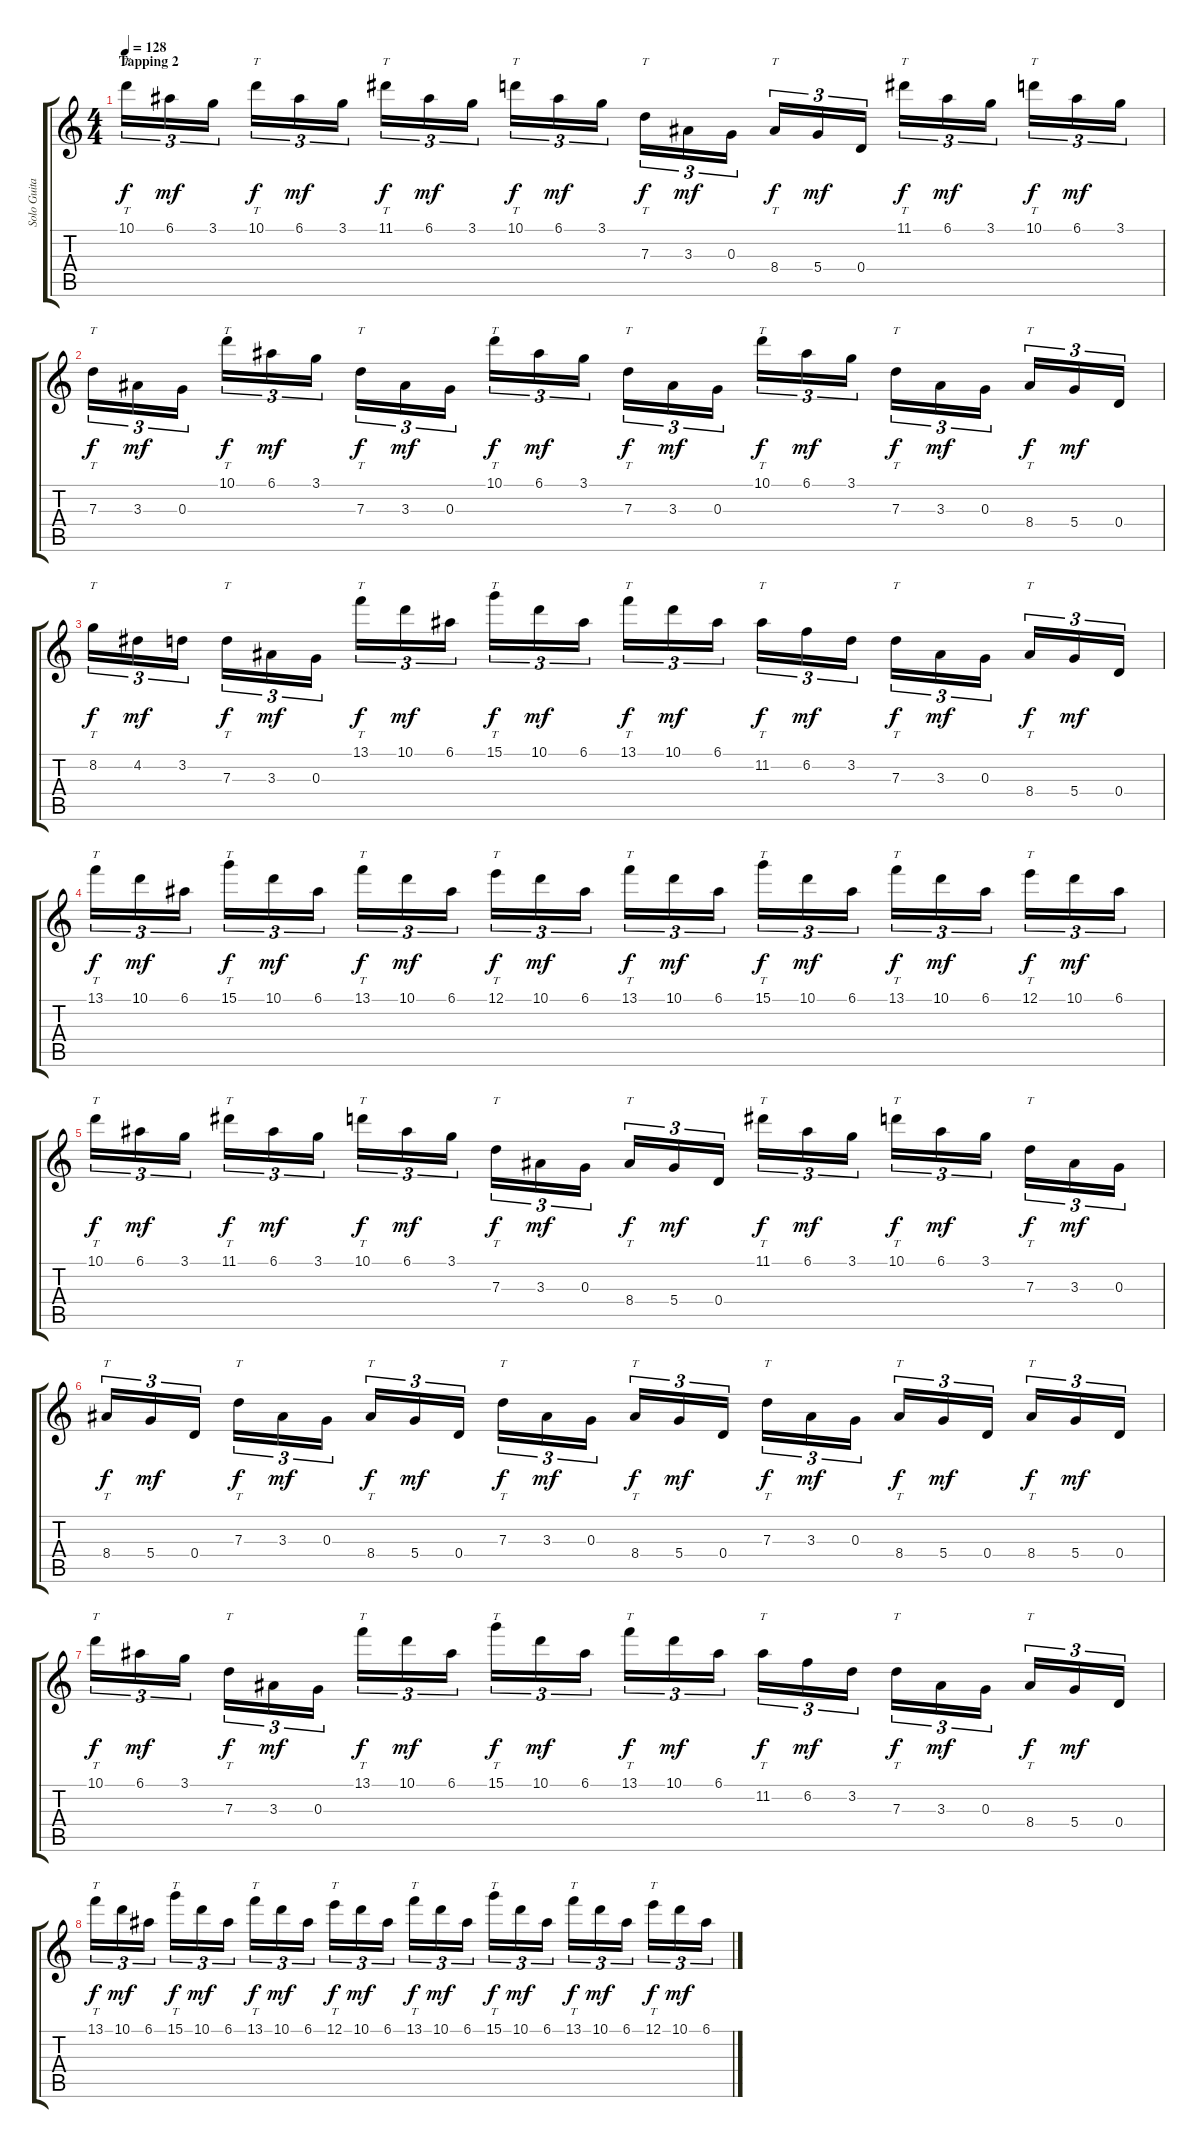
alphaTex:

\track ("Solo Guitar" "Solo Guita") {instrument overdrivenguitar}
\staff {score tabs}
\tuning (E4 B3 G3 D3 A2 E2) {hide}
\ts (4 4)
\section ("" "Tapping 2")
\tempo 128
\clef g2
\ks c
10.1.16{tt tu (3 2) dy f} 6.1.16{tu (3 2) dy mf} 3.1.16{tu (3 2)} 10.1.16{tt tu (3 2) dy f} 6.1.16{tu (3 2) dy mf} 3.1.16{tu (3 2)} 11.1.16{tt tu (3 2) dy f} 6.1.16{tu (3 2) dy mf} 3.1.16{tu (3 2)} 10.1.16{tt tu (3 2) dy f} 6.1.16{tu (3 2) dy mf} 3.1.16{tu (3 2)} 7.3.16{tt tu (3 2) dy f} 3.3.16{tu (3 2) dy mf} 0.3.16{tu (3 2)} 8.4.16{tt tu (3 2) dy f} 5.4.16{tu (3 2) dy mf} 0.4.16{tu (3 2)} 11.1.16{tt tu (3 2) dy f} 6.1.16{tu (3 2) dy mf} 3.1.16{tu (3 2)} 10.1.16{tt tu (3 2) dy f} 6.1.16{tu (3 2) dy mf} 3.1.16{tu (3 2)} |
7.3.16{tt tu (3 2) dy f} 3.3.16{tu (3 2) dy mf} 0.3.16{tu (3 2)} 10.1.16{tt tu (3 2) dy f} 6.1.16{tu (3 2) dy mf} 3.1.16{tu (3 2)} 7.3.16{tt tu (3 2) dy f} 3.3.16{tu (3 2) dy mf} 0.3.16{tu (3 2)} 10.1.16{tt tu (3 2) dy f} 6.1.16{tu (3 2) dy mf} 3.1.16{tu (3 2)} 7.3.16{tt tu (3 2) dy f} 3.3.16{tu (3 2) dy mf} 0.3.16{tu (3 2)} 10.1.16{tt tu (3 2) dy f} 6.1.16{tu (3 2) dy mf} 3.1.16{tu (3 2)} 7.3.16{tt tu (3 2) dy f} 3.3.16{tu (3 2) dy mf} 0.3.16{tu (3 2)} 8.4.16{tt tu (3 2) dy f} 5.4.16{tu (3 2) dy mf} 0.4.16{tu (3 2)} |
8.2.16{tt tu (3 2) dy f} 4.2.16{tu (3 2) dy mf} 3.2.16{tu (3 2)} 7.3.16{tt tu (3 2) dy f} 3.3.16{tu (3 2) dy mf} 0.3.16{tu (3 2)} 13.1.16{tt tu (3 2) dy f} 10.1.16{tu (3 2) dy mf} 6.1.16{tu (3 2)} 15.1.16{tt tu (3 2) dy f} 10.1.16{tu (3 2) dy mf} 6.1.16{tu (3 2)} 13.1.16{tt tu (3 2) dy f} 10.1.16{tu (3 2) dy mf} 6.1.16{tu (3 2)} 11.2.16{tt tu (3 2) dy f} 6.2.16{tu (3 2) dy mf} 3.2.16{tu (3 2)} 7.3.16{tt tu (3 2) dy f} 3.3.16{tu (3 2) dy mf} 0.3.16{tu (3 2)} 8.4.16{tt tu (3 2) dy f} 5.4.16{tu (3 2) dy mf} 0.4.16{tu (3 2)} |
13.1.16{tt tu (3 2) dy f} 10.1.16{tu (3 2) dy mf} 6.1.16{tu (3 2)} 15.1.16{tt tu (3 2) dy f} 10.1.16{tu (3 2) dy mf} 6.1.16{tu (3 2)} 13.1.16{tt tu (3 2) dy f} 10.1.16{tu (3 2) dy mf} 6.1.16{tu (3 2)} 12.1.16{tt tu (3 2) dy f} 10.1.16{tu (3 2) dy mf} 6.1.16{tu (3 2)} 13.1.16{tt tu (3 2) dy f} 10.1.16{tu (3 2) dy mf} 6.1.16{tu (3 2)} 15.1.16{tt tu (3 2) dy f} 10.1.16{tu (3 2) dy mf} 6.1.16{tu (3 2)} 13.1.16{tt tu (3 2) dy f} 10.1.16{tu (3 2) dy mf} 6.1.16{tu (3 2)} 12.1.16{tt tu (3 2) dy f} 10.1.16{tu (3 2) dy mf} 6.1.16{tu (3 2)} |
10.1.16{tt tu (3 2) dy f} 6.1.16{tu (3 2) dy mf} 3.1.16{tu (3 2)} 11.1.16{tt tu (3 2) dy f} 6.1.16{tu (3 2) dy mf} 3.1.16{tu (3 2)} 10.1.16{tt tu (3 2) dy f} 6.1.16{tu (3 2) dy mf} 3.1.16{tu (3 2)} 7.3.16{tt tu (3 2) dy f} 3.3.16{tu (3 2) dy mf} 0.3.16{tu (3 2)} 8.4.16{tt tu (3 2) dy f} 5.4.16{tu (3 2) dy mf} 0.4.16{tu (3 2)} 11.1.16{tt tu (3 2) dy f} 6.1.16{tu (3 2) dy mf} 3.1.16{tu (3 2)} 10.1.16{tt tu (3 2) dy f} 6.1.16{tu (3 2) dy mf} 3.1.16{tu (3 2)} 7.3.16{tt tu (3 2) dy f} 3.3.16{tu (3 2) dy mf} 0.3.16{tu (3 2)} |
8.4.16{tt tu (3 2) dy f} 5.4.16{tu (3 2) dy mf} 0.4.16{tu (3 2)} 7.3.16{tt tu (3 2) dy f} 3.3.16{tu (3 2) dy mf} 0.3.16{tu (3 2)} 8.4.16{tt tu (3 2) dy f} 5.4.16{tu (3 2) dy mf} 0.4.16{tu (3 2)} 7.3.16{tt tu (3 2) dy f} 3.3.16{tu (3 2) dy mf} 0.3.16{tu (3 2)} 8.4.16{tt tu (3 2) dy f} 5.4.16{tu (3 2) dy mf} 0.4.16{tu (3 2)} 7.3.16{tt tu (3 2) dy f} 3.3.16{tu (3 2) dy mf} 0.3.16{tu (3 2)} 8.4.16{tt tu (3 2) dy f} 5.4.16{tu (3 2) dy mf} 0.4.16{tu (3 2)} 8.4.16{tt tu (3 2) dy f} 5.4.16{tu (3 2) dy mf} 0.4.16{tu (3 2)} |
10.1.16{tt tu (3 2) dy f} 6.1.16{tu (3 2) dy mf} 3.1.16{tu (3 2)} 7.3.16{tt tu (3 2) dy f} 3.3.16{tu (3 2) dy mf} 0.3.16{tu (3 2)} 13.1.16{tt tu (3 2) dy f} 10.1.16{tu (3 2) dy mf} 6.1.16{tu (3 2)} 15.1.16{tt tu (3 2) dy f} 10.1.16{tu (3 2) dy mf} 6.1.16{tu (3 2)} 13.1.16{tt tu (3 2) dy f} 10.1.16{tu (3 2) dy mf} 6.1.16{tu (3 2)} 11.2.16{tt tu (3 2) dy f} 6.2.16{tu (3 2) dy mf} 3.2.16{tu (3 2)} 7.3.16{tt tu (3 2) dy f} 3.3.16{tu (3 2) dy mf} 0.3.16{tu (3 2)} 8.4.16{tt tu (3 2) dy f} 5.4.16{tu (3 2) dy mf} 0.4.16{tu (3 2)} |
13.1.16{tt tu (3 2) dy f} 10.1.16{tu (3 2) dy mf} 6.1.16{tu (3 2)} 15.1.16{tt tu (3 2) dy f} 10.1.16{tu (3 2) dy mf} 6.1.16{tu (3 2)} 13.1.16{tt tu (3 2) dy f} 10.1.16{tu (3 2) dy mf} 6.1.16{tu (3 2)} 12.1.16{tt tu (3 2) dy f} 10.1.16{tu (3 2) dy mf} 6.1.16{tu (3 2)} 13.1.16{tt tu (3 2) dy f} 10.1.16{tu (3 2) dy mf} 6.1.16{tu (3 2)} 15.1.16{tt tu (3 2) dy f} 10.1.16{tu (3 2) dy mf} 6.1.16{tu (3 2)} 13.1.16{tt tu (3 2) dy f} 10.1.16{tu (3 2) dy mf} 6.1.16{tu (3 2)} 12.1.16{tt tu (3 2) dy f} 10.1.16{tu (3 2) dy mf} 6.1.16{tu (3 2)}
